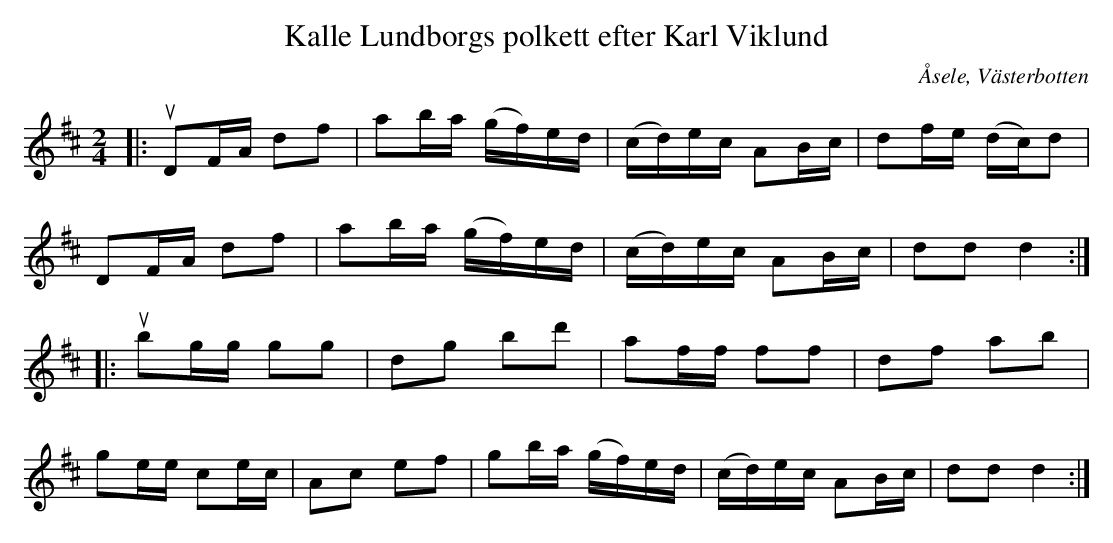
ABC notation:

X:1
T:Kalle Lundborgs polkett efter Karl Viklund
O:Åsele, Västerbotten
M:2/4
L:1/8
K:D
|: uDF/A/ df | ab/a/ (g/f/)e/d/ | (c/d/)e/c/ AB/c/ | df/e/ (d/c/)d |
DF/A/ df | ab/a/ (g/f/)e/d/ | (c/d/)e/c/ AB/c/ | dd  d2 :|
|:ubg/g/ gg | dg bd' | af/f/ ff | df ab |
ge/e/ ce/c/ | Ac ef | gb/a/ (g/f/)e/d/ | (c/d/)e/c/ AB/c/ | dd d2 :|
